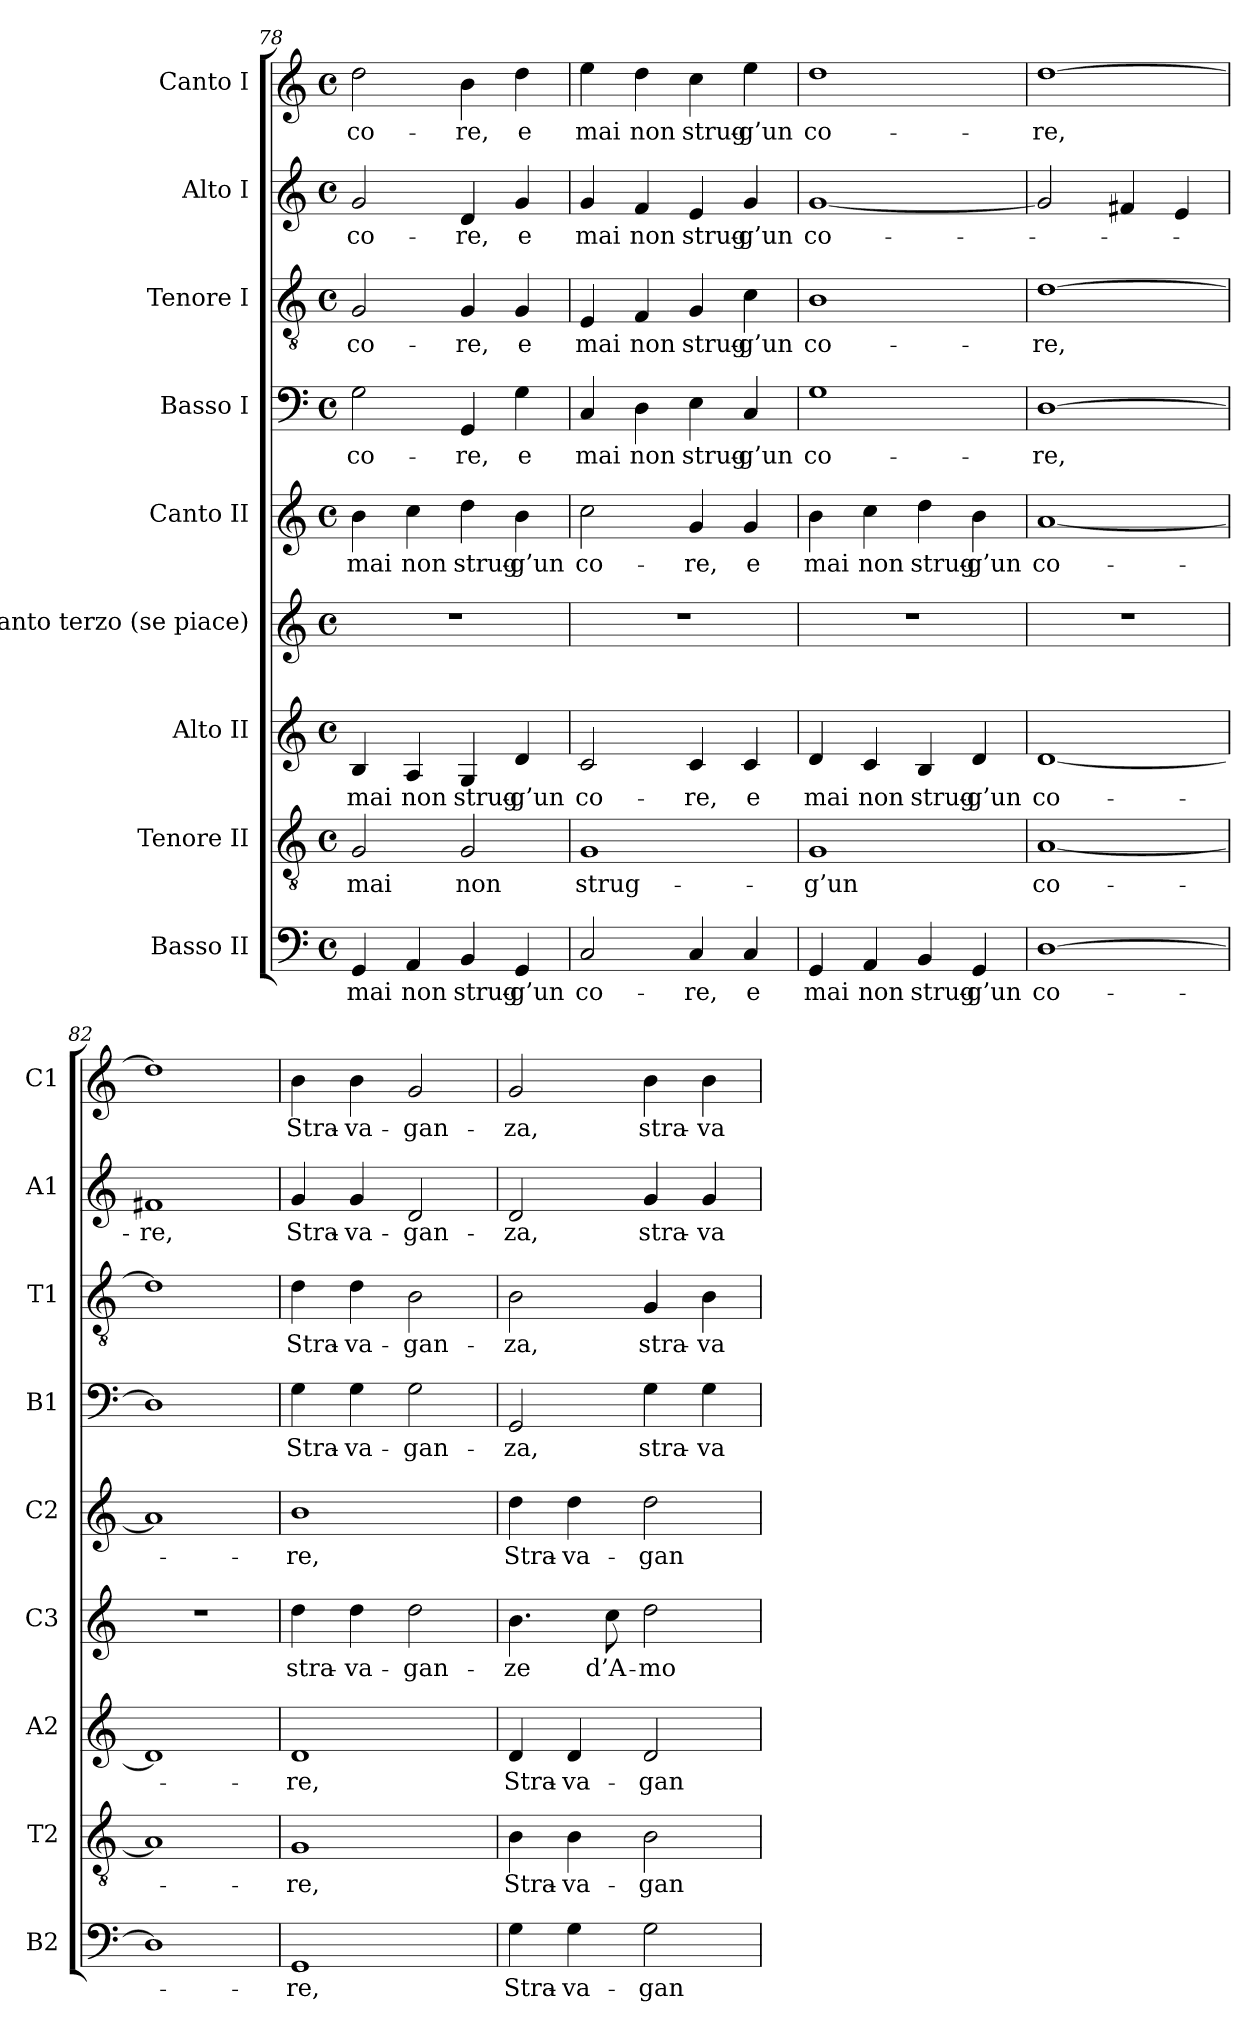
**kern	**text	**kern	**text	**kern	**text	**kern	**text	**kern	**text	**kern	**text	**kern	**text	**kern	**text	**kern	**text
*part9	*part9	*part8	*part8	*part7	*part7	*part6	*part6	*part5	*part5	*part4	*part4	*part3	*part3	*part2	*part2	*part1	*part1
*staff9	*staff9	*staff8	*staff8	*staff7	*staff7	*staff6	*staff6	*staff5	*staff5	*staff4	*staff4	*staff3	*staff3	*staff2	*staff2	*staff1	*staff1
*I"Basso II	*	*I"Tenore II	*	*I"Alto II	*	*I"Canto terzo  (se piace)	*	*I"Canto II	*	*I"Basso I	*	*I"Tenore I	*	*I"Alto I	*	*I"Canto I	*
*I'B2	*	*I'T2	*	*I'A2	*	*I'C3	*	*I'C2	*	*I'B1	*	*I'T1	*	*I'A1	*	*I'C1	*
*clefF4	*	*clefGv2	*	*clefG2	*	*clefG2	*	*clefG2	*	*clefF4	*	*clefGv2	*	*clefG2	*	*clefG2	*
*k[]	*	*k[]	*	*k[]	*	*k[]	*	*k[]	*	*k[]	*	*k[]	*	*k[]	*	*k[]	*
*C:	*	*C:	*	*C:	*	*C:	*	*C:	*	*C:	*	*C:	*	*C:	*	*C:	*
*M4/4	*	*M4/4	*	*M4/4	*	*M4/4	*	*M4/4	*	*M4/4	*	*M4/4	*	*M4/4	*	*M4/4	*
*met(c)	*	*met(c)	*	*met(c)	*	*met(c)	*	*met(c)	*	*met(c)	*	*met(c)	*	*met(c)	*	*met(c)	*
=78	=78	=78	=78	=78	=78	=78	=78	=78	=78	=78	=78	=78	=78	=78	=78	=78	=78
4GG	-mai	2G	-mai	4B	-mai	1r	.	4b	-mai	2G	co-	2G	co-	2g	co-	2dd	co-
4AA	-non	.	.	4A	-non	.	.	4cc	-non	.	.	.	.	.	.	.	.
4BB	strug-	2G	-non	4G	strug-	.	.	4dd	strug-	4GG	-re,	4G	-re,	4d	-re,	4b	-re,
4GG	-g’un	.	.	4d	-g’un	.	.	4b	-g’un	4G	-e	4G	-e	4g	-e	4dd	-e
=79	=79	=79	=79	=79	=79	=79	=79	=79	=79	=79	=79	=79	=79	=79	=79	=79	=79
2C	co-	1G	strug-	2c	co-	1r	.	2cc	co-	4C	-mai	4E	-mai	4g	-mai	4ee	-mai
.	.	.	.	.	.	.	.	.	.	4D	-non	4F	-non	4f	-non	4dd	-non
4C	-re,	.	.	4c	-re,	.	.	4g	-re,	4E	strug-	4G	strug-	4e	strug-	4cc	strug-
4C	-e	.	.	4c	-e	.	.	4g	-e	4C	-g’un	4c	-g’un	4g	-g’un	4ee	-g’un
=80	=80	=80	=80	=80	=80	=80	=80	=80	=80	=80	=80	=80	=80	=80	=80	=80	=80
4GG	-mai	1G	-g’un	4d	-mai	1r	.	4b	-mai	1G	co-	1B	co-	[1g	co-	1dd	co-
4AA	-non	.	.	4c	-non	.	.	4cc	-non	.	.	.	.	.	.	.	.
4BB	strug-	.	.	4B	strug-	.	.	4dd	strug-	.	.	.	.	.	.	.	.
4GG	-g’un	.	.	4d	-g’un	.	.	4b	-g’un	.	.	.	.	.	.	.	.
=81	=81	=81	=81	=81	=81	=81	=81	=81	=81	=81	=81	=81	=81	=81	=81	=81	=81
[1D	co-	[1A	co-	[1d	co-	1r	.	[1a	co-	[1D	-re,	[1d	-re,	2g]	.	[1dd	-re,
.	.	.	.	.	.	.	.	.	.	.	.	.	.	4f#X	.	.	.
.	.	.	.	.	.	.	.	.	.	.	.	.	.	4e	.	.	.
=82	=82	=82	=82	=82	=82	=82	=82	=82	=82	=82	=82	=82	=82	=82	=82	=82	=82
1D]	.	1A]	.	1d]	.	1r	.	1a]	.	1D]	.	1d]	.	1f#X	-re,	1dd]	.
=83	=83	=83	=83	=83	=83	=83	=83	=83	=83	=83	=83	=83	=83	=83	=83	=83	=83
1GG	-re,	1G	-re,	1d	-re,	4dd	stra-	1b	-re,	4G	Stra-	4d	Stra-	4g	Stra-	4b	Stra-
.	.	.	.	.	.	4dd	va-	.	.	4G	va-	4d	va-	4g	va-	4b	va-
.	.	.	.	.	.	2dd	gan-	.	.	2G	gan-	2B	gan-	2d	gan-	2g	gan-
=84	=84	=84	=84	=84	=84	=84	=84	=84	=84	=84	=84	=84	=84	=84	=84	=84	=84
4G	Stra-	4B	Stra-	4d	Stra-	4.b	-ze	4dd	Stra-	2GG	-za,	2B	-za,	2d	-za,	2g	-za,
4G	va-	4B	va-	4d	va-	.	.	4dd	va-	.	.	.	.	.	.	.	.
.	.	.	.	.	.	8cc	d’A-	.	.	.	.	.	.	.	.	.	.
2G	gan-	2B	gan-	2d	gan-	2dd	mo-	2dd	gan-	4G	stra-	4G	stra-	4g	stra-	4b	stra-
.	.	.	.	.	.	.	.	.	.	4G	va-	4B	va-	4g	va-	4b	va-
=	=	=	=	=	=	=	=	=	=	=	=	=	=	=	=	=	=
*-	*-	*-	*-	*-	*-	*-	*-	*-	*-	*-	*-	*-	*-	*-	*-	*-	*-
